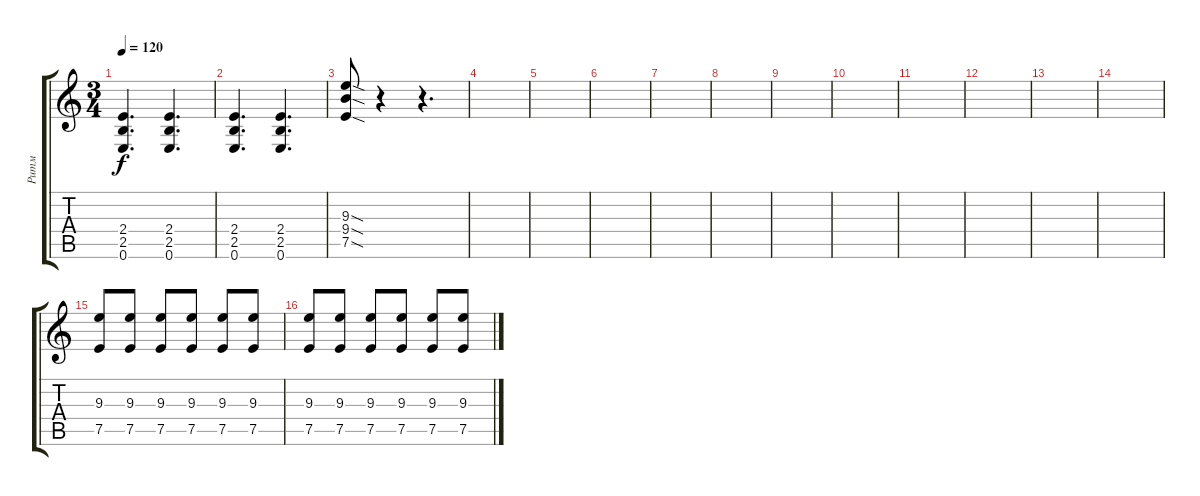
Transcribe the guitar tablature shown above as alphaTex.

\track ("Ритм " "Ритм ") {instrument electricguitarclean}
\staff {score tabs}
\tuning (E4 B3 G3 D3 A2 E2) {hide}
\ts (3 4)
\tempo 120
\clef g2
\ks c
(2.4 2.5 0.6).4{d dy f} (2.4 2.5 0.6).4{d} |
(2.4 2.5 0.6).4{d} (2.4 2.5 0.6).4{d} |
(9.3{sod} 9.4{sod} 7.5{sod}).8 r.4 r.4{d} |
|
|
|
|
|
|
|
|
|
|
|
(9.3 7.5).8 (9.3 7.5).8 (9.3 7.5).8 (9.3 7.5).8 (9.3 7.5).8 (9.3 7.5).8 |
(9.3 7.5).8 (9.3 7.5).8 (9.3 7.5).8 (9.3 7.5).8 (9.3 7.5).8 (9.3 7.5).8
